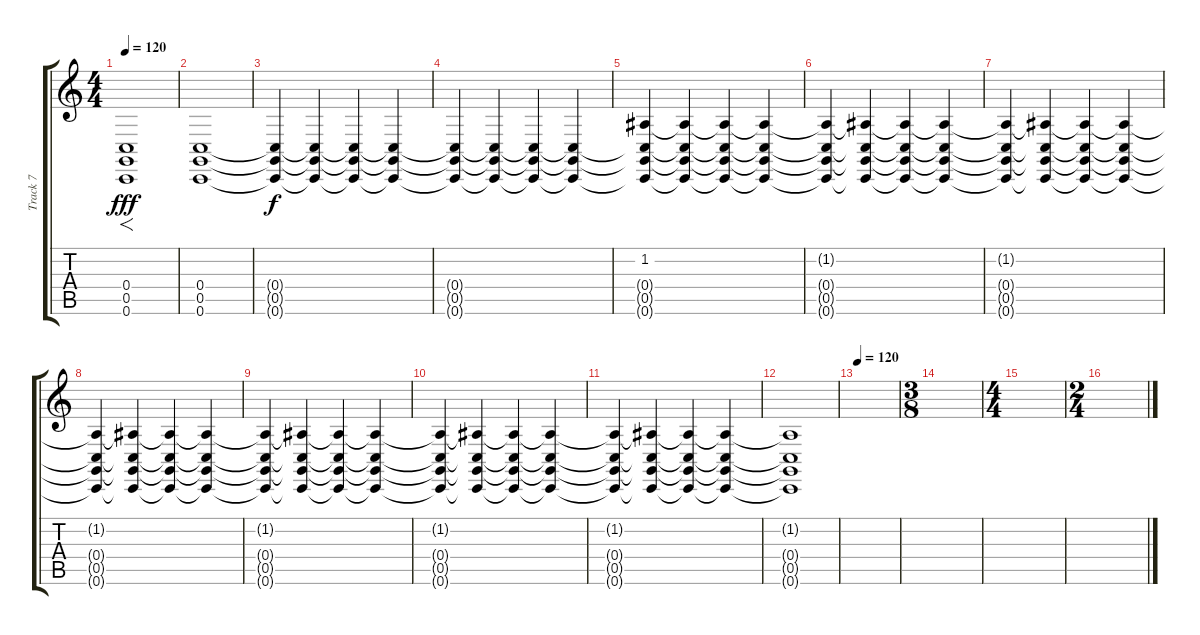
\track ("Track 7" "Track 7") {instrument pad2warm}
\staff {score tabs}
\tuning (D4 A3 F3 C3 G2 C2) {hide}
\ts (4 4)
\tempo 120
\tempo 60
\tempo 120
\clef g2
\ks c
(0.4 0.5 0.6).1{f dy fff instrument pad2warm} |
(0.4 0.5 0.6).1 |
(0.4{t} 0.5{t} 0.6{t}).4{dy f} (0.4{t} 0.5{t} 0.6{t}).4 (0.4{t} 0.5{t} 0.6{t}).4 (0.4{t} 0.5{t} 0.6{t}).4 |
(0.4{t} 0.5{t} 0.6{t}).4 (0.4{t} 0.5{t} 0.6{t}).4 (0.4{t} 0.5{t} 0.6{t}).4 (0.4{t} 0.5{t} 0.6{t}).4 |
(1.2 0.4{t} 0.5{t} 0.6{t}).4 (1.2{t} 0.4{t} 0.5{t} 0.6{t}).4 (1.2{t} 0.4{t} 0.5{t} 0.6{t}).4 (1.2{t} 0.4{t} 0.5{t} 0.6{t}).4 |
(1.2{t} 0.4{t} 0.5{t} 0.6{t}).4 (1.2{t} 0.4{t} 0.5{t} 0.6{t}).4 (1.2{t} 0.4{t} 0.5{t} 0.6{t}).4 (1.2{t} 0.4{t} 0.5{t} 0.6{t}).4 |
(1.2{t} 0.4{t} 0.5{t} 0.6{t}).4 (1.2{t} 0.4{t} 0.5{t} 0.6{t}).4 (1.2{t} 0.4{t} 0.5{t} 0.6{t}).4 (1.2{t} 0.4{t} 0.5{t} 0.6{t}).4 |
(1.2{t} 0.4{t} 0.5{t} 0.6{t}).4 (1.2{t} 0.4{t} 0.5{t} 0.6{t}).4 (1.2{t} 0.4{t} 0.5{t} 0.6{t}).4 (1.2{t} 0.4{t} 0.5{t} 0.6{t}).4 |
(1.2{t} 0.4{t} 0.5{t} 0.6{t}).4 (1.2{t} 0.4{t} 0.5{t} 0.6{t}).4 (1.2{t} 0.4{t} 0.5{t} 0.6{t}).4 (1.2{t} 0.4{t} 0.5{t} 0.6{t}).4 |
(1.2{t} 0.4{t} 0.5{t} 0.6{t}).4 (1.2{t} 0.4{t} 0.5{t} 0.6{t}).4 (1.2{t} 0.4{t} 0.5{t} 0.6{t}).4 (1.2{t} 0.4{t} 0.5{t} 0.6{t}).4 |
(1.2{t} 0.4{t} 0.5{t} 0.6{t}).4 (1.2{t} 0.4{t} 0.5{t} 0.6{t}).4 (1.2{t} 0.4{t} 0.5{t} 0.6{t}).4 (1.2{t} 0.4{t} 0.5{t} 0.6{t}).4 |
(1.2{t} 0.4{t} 0.5{t} 0.6{t}).1 |
\tempo 120
|
\ts (3 8)
|
\ts (4 4)
|
\ts (2 4)
